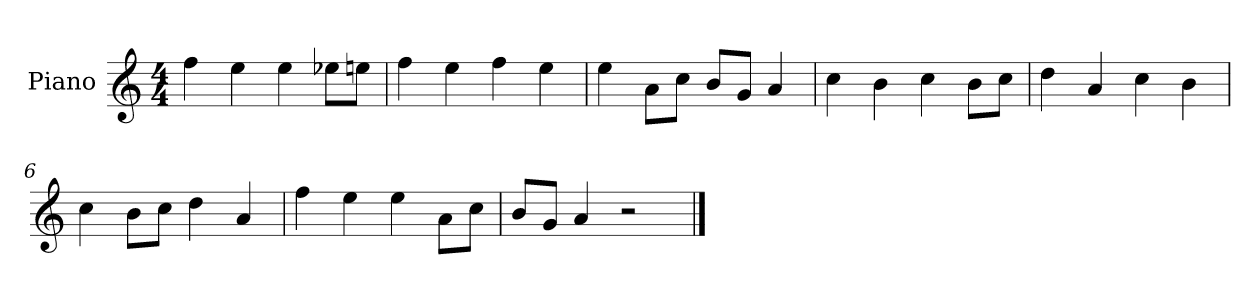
**kern
*part1
*staff1
*I"Piano
*I'P-no
*clefG2
*k[]
*M4/4
*MM90
=1
4ff\
4ee\
4ee\
8ee-X\L
8een\J
=2
4ff\
4ee\
4ff\
4ee\
=3
4ee\
8a\L
8cc\J
8b/L
8g/J
4a/
=4
4cc\
4b\
4cc\
8b\L
8cc\J
=5
4dd\
4a/
4cc\
4b\
=6
4cc\
8b\L
8cc\J
4dd\
4a/
=7
4ff\
4ee\
4ee\
8a\L
8cc\J
!!LO:LB:g=z
=8
8b/L
8g/J
4a/
2r
==
*-
